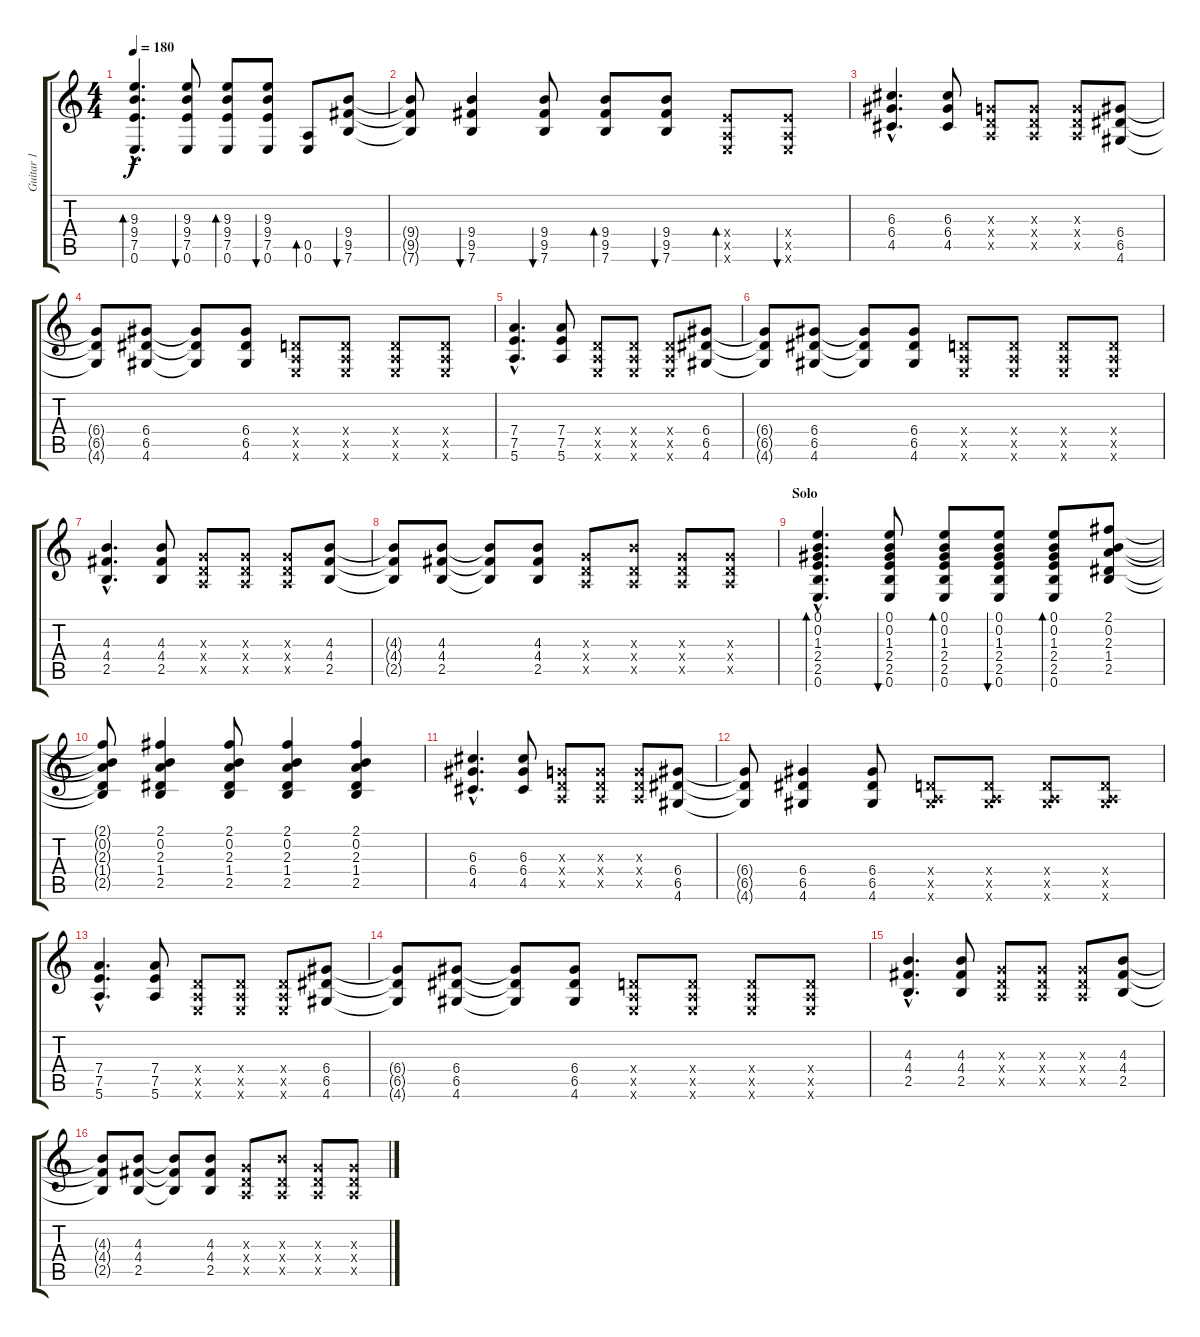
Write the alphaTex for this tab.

\track ("Guitar 1" "Guitar 1") {instrument acousticguitarsteel}
\staff {score tabs}
\tuning (E4 B3 G3 D3 A2 E2) {hide}
\ts (4 4)
\tempo 180
\clef g2
\ks c
(9.3{hac} 9.4{hac} 7.5{hac} 0.6{hac}).4{d bd 120 dy f} (9.3 9.4 7.5 0.6).8{bu 60} (9.3 9.4 7.5 0.6).8{bd 60} (9.3 9.4 7.5 0.6).8{bu 60} (0.5 0.6).8{bd 60} (9.4 9.5 7.6).8{bu 60} |
(9.4{t} 9.5{t} 7.6{t}).8 (9.4 9.5 7.6).4{bu 60} (9.4 9.5 7.6).8{bu 60} (9.4 9.5 7.6).8{bd 60} (9.4 9.5 7.6).8{bu 60} (2.4{x} 0.5{x} 0.6{x}).8{bd 120} (2.4{x} 0.5{x} 0.6{x}).8{bu 120} |
(6.3{hac} 6.4{hac} 4.5{hac}).4{d} (6.3 6.4 4.5).8 (0.3{x} 0.4{x} 0.5{x}).8 (0.3{x} 0.4{x} 0.5{x}).8 (0.3{x} 0.4{x} 0.5{x}).8 (6.4 6.5 4.6).8 |
(6.4{t} 6.5{t} 4.6{t}).8 (6.4 6.5 4.6).8 (6.4{t} 6.5{t} 4.6{t}).8 (6.4 6.5 4.6).8 (0.4{x} 0.5{x} 0.6{x}).8 (0.4{x} 0.5{x} 0.6{x}).8 (0.4{x} 0.5{x} 0.6{x}).8 (0.4{x} 0.5{x} 0.6{x}).8 |
(7.4{hac} 7.5{hac} 5.6{hac}).4{d} (7.4 7.5 5.6).8 (0.4{x} 0.5{x} 0.6{x}).8 (0.4{x} 0.5{x} 0.6{x}).8 (0.4{x} 0.5{x} 0.6{x}).8 (6.4 6.5 4.6).8 |
(6.4{t} 6.5{t} 4.6{t}).8 (6.4 6.5 4.6).8 (6.4{t} 6.5{t} 4.6{t}).8 (6.4 6.5 4.6).8 (0.4{x} 0.5{x} 0.6{x}).8 (0.4{x} 0.5{x} 0.6{x}).8 (0.4{x} 0.5{x} 0.6{x}).8 (0.4{x} 0.5{x} 0.6{x}).8 |
(4.3{hac} 4.4{hac} 2.5{hac}).4{d} (4.3 4.4 2.5).8 (0.3{x} 0.4{x} 0.5{x}).8 (0.3{x} 0.4{x} 0.5{x}).8 (0.3{x} 0.4{x} 0.5{x}).8 (4.3 4.4 2.5).8 |
(4.3{t} 4.4{t} 2.5{t}).8 (4.3 4.4 2.5).8 (4.3{t} 4.4{t} 2.5{t}).8 (4.3 4.4 2.5).8 (0.3{x} 0.4{x} 0.5{x}).8 (4.3{x} 0.4{x} 0.5{x}).8 (0.3{x} 0.4{x} 0.5{x}).8 (0.3{x} 0.4{x} 0.5{x}).8 |
\section ("" "Solo")
(0.1{hac} 0.2{hac} 1.3{hac} 2.4{hac} 2.5{hac} 0.6{hac}).4{d bd 60} (0.1 0.2 1.3 2.4 2.5 0.6).8{bu 60} (0.1 0.2 1.3 2.4 2.5 0.6).8{bd 60} (0.1 0.2 1.3 2.4 2.5 0.6).8{bu 60} (0.1 0.2 1.3 2.4 2.5 0.6).8{bd 60} (2.1 0.2 2.3 1.4 2.5).8 |
(2.1{t} 0.2{t} 2.3{t} 1.4{t} 2.5{t}).8 (2.1 0.2 2.3 1.4 2.5).4 (2.1 0.2 2.3 1.4 2.5).8 (2.1 0.2 2.3 1.4 2.5).4 (2.1 0.2 2.3 1.4 2.5).4 |
(6.3{hac} 6.4{hac} 4.5{hac}).4{d} (6.3 6.4 4.5).8 (0.3{x} 0.4{x} 0.5{x}).8 (0.3{x} 0.4{x} 0.5{x}).8 (0.3{x} 0.4{x} 0.5{x}).8 (6.4 6.5 4.6).8 |
(6.4{t} 6.5{t} 4.6{t}).8 (6.4 6.5 4.6).4 (6.4 6.5 4.6).8 (0.4{x} 0.5{x} 4.6{x}).8 (0.4{x} 0.5{x} 4.6{x}).8 (0.4{x} 0.5{x} 4.6{x}).8 (0.4{x} 0.5{x} 4.6{x}).8 |
(7.4{hac} 7.5{hac} 5.6{hac}).4{d} (7.4 7.5 5.6).8 (0.4{x} 0.5{x} 0.6{x}).8 (0.4{x} 0.5{x} 0.6{x}).8 (0.4{x} 0.5{x} 0.6{x}).8 (6.4 6.5 4.6).8 |
(6.4{t} 6.5{t} 4.6{t}).8 (6.4 6.5 4.6).8 (6.4{t} 6.5{t} 4.6{t}).8 (6.4 6.5 4.6).8 (0.4{x} 0.5{x} 0.6{x}).8 (0.4{x} 0.5{x} 0.6{x}).8 (0.4{x} 0.5{x} 0.6{x}).8 (0.4{x} 0.5{x} 0.6{x}).8 |
(4.3{hac} 4.4{hac} 2.5{hac}).4{d} (4.3 4.4 2.5).8 (0.3{x} 0.4{x} 0.5{x}).8 (0.3{x} 0.4{x} 0.5{x}).8 (0.3{x} 0.4{x} 0.5{x}).8 (4.3 4.4 2.5).8 |
(4.3{t} 4.4{t} 2.5{t}).8 (4.3 4.4 2.5).8 (4.3{t} 4.4{t} 2.5{t}).8 (4.3 4.4 2.5).8 (0.3{x} 0.4{x} 0.5{x}).8 (4.3{x} 0.4{x} 0.5{x}).8 (0.3{x} 0.4{x} 0.5{x}).8 (0.3{x} 0.4{x} 0.5{x}).8
